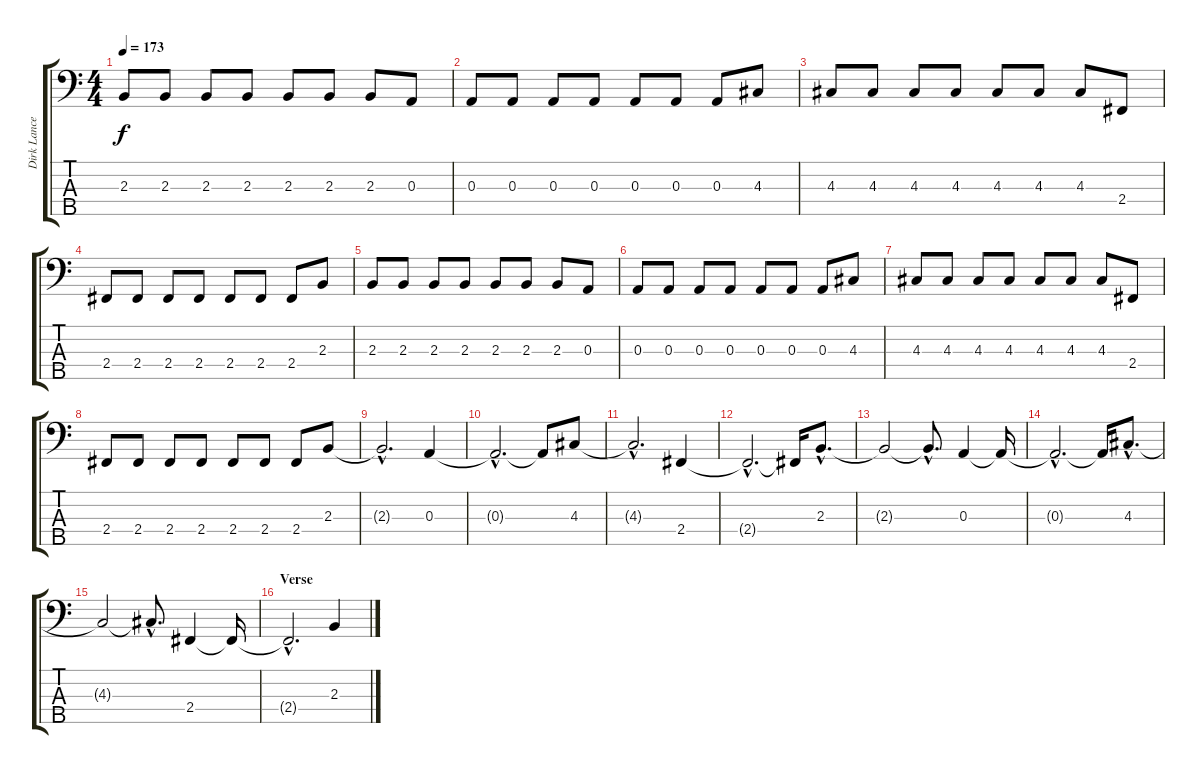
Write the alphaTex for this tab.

\track ("Dirk Lance-Bass effects" "Dirk Lance") {instrument fretlessbass}
\staff {score tabs}
\tuning (G2 D2 A1 E1 B0) {hide}
\ts (4 4)
\tempo 173
\clef f4
\ks c
2.3.8{dy f} 2.3.8 2.3.8 2.3.8 2.3.8 2.3.8 2.3.8 0.3.8 |
0.3.8 0.3.8 0.3.8 0.3.8 0.3.8 0.3.8 0.3.8 4.3.8 |
4.3.8 4.3.8 4.3.8 4.3.8 4.3.8 4.3.8 4.3.8 2.4.8 |
2.4.8 2.4.8 2.4.8 2.4.8 2.4.8 2.4.8 2.4.8 2.3.8 |
2.3.8 2.3.8 2.3.8 2.3.8 2.3.8 2.3.8 2.3.8 0.3.8 |
0.3.8 0.3.8 0.3.8 0.3.8 0.3.8 0.3.8 0.3.8 4.3.8 |
4.3.8 4.3.8 4.3.8 4.3.8 4.3.8 4.3.8 4.3.8 2.4.8 |
2.4.8 2.4.8 2.4.8 2.4.8 2.4.8 2.4.8 2.4.8 2.3.8{instrument lead8bassandlead} |
2.3{hac t}.2{d} 0.3.4 |
0.3{hac t}.2{d} 0.3{t}.8 4.3.8 |
4.3{hac t}.2{d} 2.4.4 |
2.4{hac t}.2{d} 2.4{t}.16 2.3{hac}.8{d} |
2.3{t}.2 2.3{hac t}.8{d} 0.3.4 0.3{t}.16 |
0.3{hac t}.2{d} 0.3{t}.16 4.3{hac}.8{d} |
4.3{t}.2 4.3{hac t}.8{d} 2.4.4 2.4{t}.16 |
\section ("" "Verse")
2.4{hac t}.2{d} 2.3.4{instrument fretlessbass}
